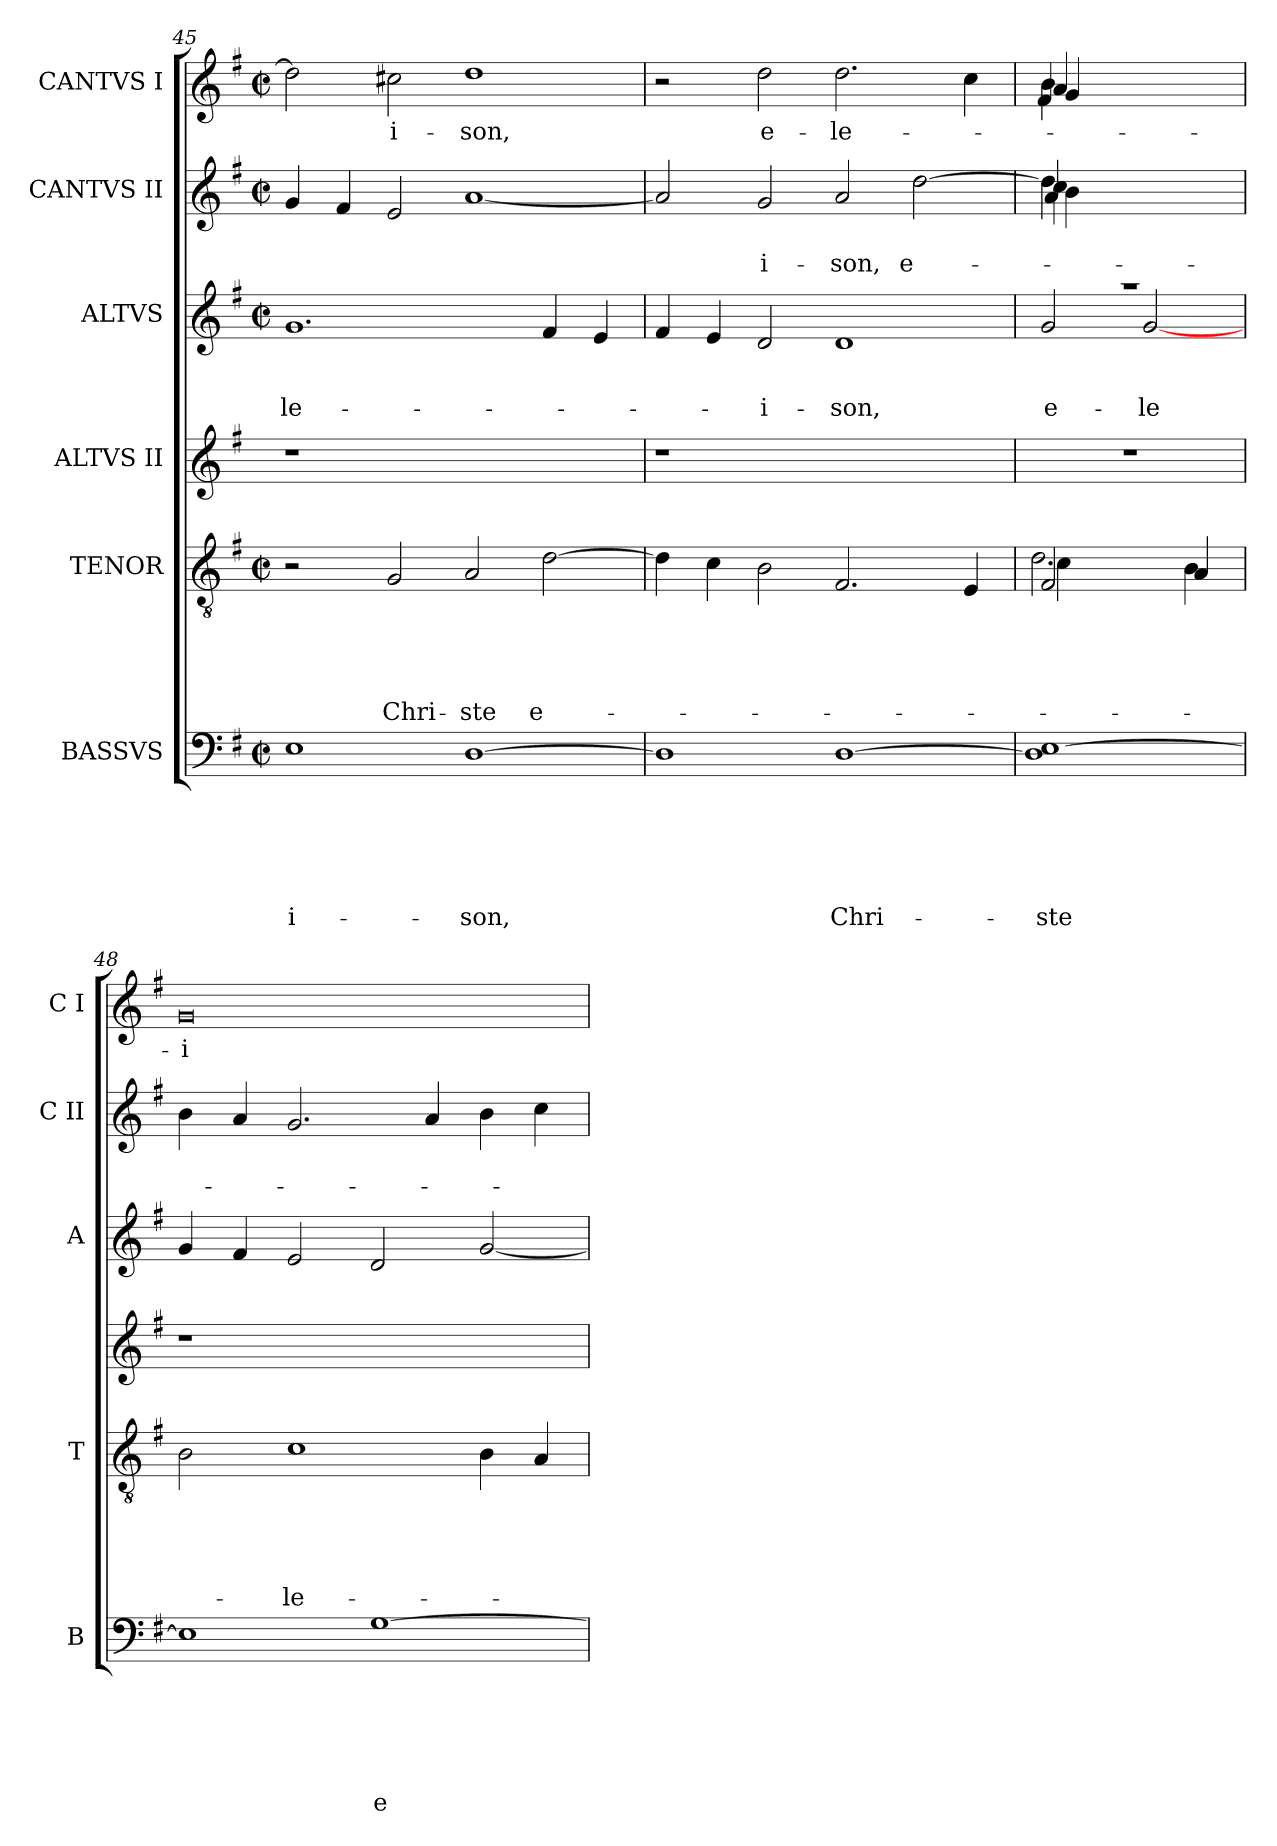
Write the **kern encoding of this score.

**kern	**text	**text	**text	**text	**text	**text	**kern	**text	**text	**text	**text	**text	**kern	**kern	**text	**text	**text	**kern	**text	**text	**kern	**text
*part6	*part6	*part6	*part6	*part6	*part6	*part6	*part5	*part5	*part5	*part5	*part5	*part5	*part4	*part3	*part3	*part3	*part3	*part2	*part2	*part2	*part1	*part1
*staff6	*staff6	*staff6	*staff6	*staff6	*staff6	*staff6	*staff5	*staff5	*staff5	*staff5	*staff5	*staff5	*staff4	*staff3	*staff3	*staff3	*staff3	*staff2	*staff2	*staff2	*staff1	*staff1
*I"BASSVS	*	*	*	*	*	*	*I"TENOR	*	*	*	*	*	*I"ALTVS II	*I"ALTVS	*	*	*	*I"CANTVS II	*	*	*I"CANTVS I	*
*I'B	*	*	*	*	*	*	*I'T	*	*	*	*	*	*	*I'A	*	*	*	*I'C II	*	*	*I'C I	*
*clefF4	*	*	*	*	*	*	*clefGv2	*	*	*	*	*	*clefG2	*clefG2	*	*	*	*clefG2	*	*	*clefG2	*
*k[f#]	*	*	*	*	*	*	*k[f#]	*	*	*	*	*	*k[f#]	*k[f#]	*	*	*	*k[f#]	*	*	*k[f#]	*
*G:	*	*	*	*	*	*	*G:	*	*	*	*	*	*G:	*G:	*	*	*	*G:	*	*	*G:	*
*M2/2	*	*	*	*	*	*	*M2/2	*	*	*	*	*	*	*M2/2	*	*	*	*M2/2	*	*	*M2/2	*
*met(c|)	*	*	*	*	*	*	*met(c|)	*	*	*	*	*	*	*met(c|)	*	*	*	*met(c|)	*	*	*met(c|)	*
=45	=45	=45	=45	=45	=45	=45	=45	=45	=45	=45	=45	=45	=45	=45	=45	=45	=45	=45	=45	=45	=45	=45
!	!	!	!	!	!	!LO:LY:b:rj	!	!	!	!	!	!	!	!	!	!	!LO:LY:b	!	!	!	!	!
1E	.	.	.	.	.	-i-	2r	.	.	.	.	.	1r	1.g	.	.	-le-	4g/	.	.	2dd\]	.
.	.	.	.	.	.	.	.	.	.	.	.	.	.	.	.	.	.	4f#/	.	.	.	.
!	!	!	!	!	!	!	!	!	!	!	!	!LO:LY:b	!	!	!	!	!	!	!	!	!	!LO:LY:b
.	.	.	.	.	.	.	2G/	.	.	.	.	Chri-	.	.	.	.	.	2e/	.	.	2cc#X\	-i-
!	!	!	!	!	!	!LO:LY:b	!	!	!	!	!	!LO:LY:b	!	!	!	!	!	!	!	!	!	!LO:LY:b
[>1D	.	.	.	.	.	-son,	2A/	.	.	.	.	-ste	1ryy	.	.	.	.	[>1a	.	.	1dd	-son,
!	!	!	!	!	!	!	!	!	!	!	!	!LO:LY:b	!	!	!	!	!	!	!	!	!	!
.	.	.	.	.	.	.	[>2d\	.	.	.	.	e-	.	4f#/	.	.	.	.	.	.	.	.
.	.	.	.	.	.	.	.	.	.	.	.	.	.	4e/	.	.	.	.	.	.	.	.
!!LO:PB:g=z
=46	=46	=46	=46	=46	=46	=46	=46	=46	=46	=46	=46	=46	=46	=46	=46	=46	=46	=46	=46	=46	=46	=46
1D]	.	.	.	.	.	.	4d\]	.	.	.	.	.	1r	4f#/	.	.	.	2a/]	.	.	2r	.
.	.	.	.	.	.	.	4c\	.	.	.	.	.	.	4e/	.	.	.	.	.	.	.	.
!	!	!	!	!	!	!	!	!	!	!	!	!	!	!	!	!	!LO:LY:b	!	!	!LO:LY:b	!	!LO:LY:b
.	.	.	.	.	.	.	2B\	.	.	.	.	.	.	2d/	.	.	-i-	2g/	.	-i-	2dd\	e-
!	!	!	!	!	!	!LO:LY:b	!	!	!	!	!	!	!	!	!	!	!LO:LY:b	!	!	!LO:LY:b	!	!LO:LY:b
[>1D	.	.	.	.	.	Chri-	2.F#/	.	.	.	.	.	1ryy	1d	.	.	-son,	2a/	.	-son,	2.dd\	-le-
!	!	!	!	!	!	!	!	!	!	!	!	!	!	!	!	!	!	!	!	!LO:LY:b	!	!
.	.	.	.	.	.	.	.	.	.	.	.	.	.	.	.	.	.	[>2dd\	.	e-	.	.
.	.	.	.	.	.	.	4E/	.	.	.	.	.	.	.	.	.	.	.	.	.	4cc\	.
=47	=47	=47	=47	=47	=47	=47	=47	=47	=47	=47	=47	=47	=47	=47	=47	=47	=47	=47	=47	=47	=47	=47
!	!	!	!	!	!	!LO:LY:b	!	!	!	!	!	!	!	!	!	!	!LO:LY:b	!	!	!	!	!
*	*	*	*	*	*	*	*^	*	*	*	*	*	*	*^	*	*	*	*^	*	*	*^	*
*	*	*	*	*	*	*	*	*^	*	*	*	*	*	*	*	*	*	*	*	*	*^	*	*	*	*^	*
*	*	*	*	*	*	*	*	*	*	*	*	*	*	*	*	*	*	*	*	*	*	*	*^	*	*	*	*	*^	*
1D] [>1E	.	.	.	.	.	-ste	2F#/	2.d\	4c\	.	.	.	.	.	1r	1raa	2g/	.	.	e-	4dd\]	4cc\	4b\	4a/	.	.	4b\	4a/	4g/	4f#/	.
.	.	.	.	.	.	.	.	.	2ryy	.	.	.	.	.	.	.	.	.	.	.	2.ryy	2.ryy	2.ryy	2.ryy	.	.	2.ryy	2.ryy	2.ryy	2.ryy	.
!	!	!	!	!	!	!	!	!	!	!	!	!	!	!	!	!	!	!	!	!LO:LY:b	!	!	!	!	!	!	!	!	!	!	!
.	.	.	.	.	.	.	2ryy	.	.	.	.	.	.	.	.	.	[<2g/	.	.	-le-	.	.	.	.	.	.	.	.	.	.	.
.	.	.	.	.	.	.	.	4A/	4B\	.	.	.	.	.	.	.	.	.	.	.	.	.	.	.	.	.	.	.	.	.	.
*	*	*	*	*	*	*	*	*	*	*	*	*	*	*	*	*v	*v	*	*	*	*	*	*	*	*	*	*v	*v	*v	*v	*
*	*	*	*	*	*	*	*	*	*	*	*	*	*	*	*	*	*	*	*	*v	*v	*v	*v	*	*	*	*
=48	=48	=48	=48	=48	=48	=48	=48	=48	=48	=48	=48	=48	=48	=48	=48	=48	=48	=48	=48	=48	=48	=48	=48	=48
!	!	!	!	!	!	!	!	!	!	!	!	!	!	!	!	!	!	!	!	!	!	!	!	!LO:LY:b
*	*	*	*	*	*	*	*v	*v	*v	*	*	*	*	*	*	*	*	*	*	*	*	*	*	*
1E]	.	.	.	.	.	.	2B\	.	.	.	.	.	1r	4g/	.	.	.	4b\	.	.	0g	-i-
.	.	.	.	.	.	.	.	.	.	.	.	.	.	4f#/	.	.	.	4a/	.	.	.	.
!	!	!	!	!	!	!	!	!	!	!	!	!LO:LY:b	!	!	!	!	!	!	!	!	!	!
.	.	.	.	.	.	.	1c	.	.	.	.	-le-	.	2e/	.	.	.	2.g/	.	.	.	.
!	!	!	!	!	!	!LO:LY:b:rj	!	!	!	!	!	!	!	!	!	!	!	!	!	!	!	!
[>1G	.	.	.	.	.	e-	.	.	.	.	.	.	1ryy	2d/	.	.	.	.	.	.	.	.
.	.	.	.	.	.	.	.	.	.	.	.	.	.	.	.	.	.	4a/	.	.	.	.
.	.	.	.	.	.	.	4B\	.	.	.	.	.	.	[<2g/	.	.	.	4b\	.	.	.	.
.	.	.	.	.	.	.	4A/	.	.	.	.	.	.	.	.	.	.	4cc\	.	.	.	.
=	=	=	=	=	=	=	=	=	=	=	=	=	=	=	=	=	=	=	=	=	=	=
*-	*-	*-	*-	*-	*-	*-	*-	*-	*-	*-	*-	*-	*-	*-	*-	*-	*-	*-	*-	*-	*-	*-
